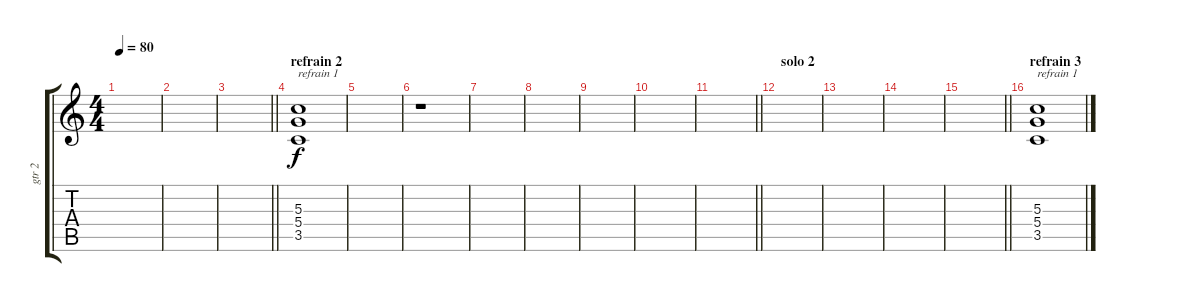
\track ("gtr 2" "gtr 2") {instrument distortionguitar}
\staff {score tabs}
\tuning (E4 B3 G3 D3 A2 D2) {hide}
\ts (4 4)
\tempo 80
\clef g2
\ks c
|
|
\barLineRight lightlight
|
\section ("" "refrain 2")
(5.3 5.4 3.5).1{txt "refrain 1"} |
|
r.1 |
|
|
|
|
\barLineRight lightlight
|
\section ("" "solo 2")
|
|
|
\barLineRight lightlight
|
\section ("" "refrain 3")
(5.3 5.4 3.5).1{txt "refrain 1"}
